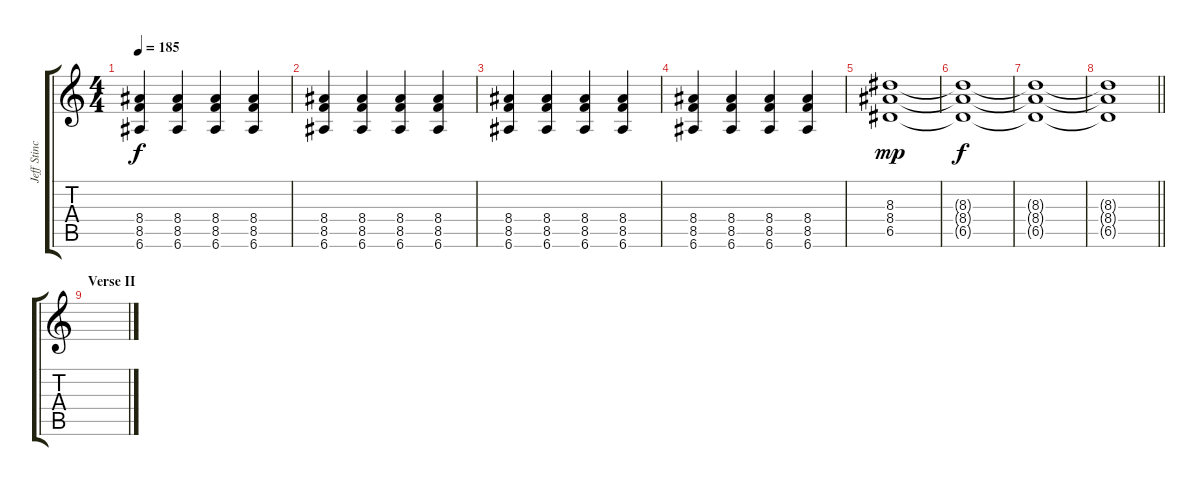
\track ("Jeff Stinco" "Jeff Stinc") {instrument distortionguitar}
\staff {score tabs}
\tuning (E4 B3 G3 D3 A2 E2) {hide}
\ts (4 4)
\tempo 185
\clef g2
\ks c
(8.4 8.5 6.6).4{dy f} (8.4 8.5 6.6).4 (8.4 8.5 6.6).4 (8.4 8.5 6.6).4 |
(8.4 8.5 6.6).4 (8.4 8.5 6.6).4 (8.4 8.5 6.6).4 (8.4 8.5 6.6).4 |
(8.4 8.5 6.6).4 (8.4 8.5 6.6).4 (8.4 8.5 6.6).4 (8.4 8.5 6.6).4 |
(8.4 8.5 6.6).4 (8.4 8.5 6.6).4 (8.4 8.5 6.6).4 (8.4 8.5 6.6).4 |
(8.3 8.4 6.5).1{dy mp} |
(8.3{t} 8.4{t} 6.5{t}).1{dy f} |
(8.3{t} 8.4{t} 6.5{t}).1 |
\barLineRight lightlight
(8.3{t} 8.4{t} 6.5{t}).1 |
\section ("" "Verse II")
